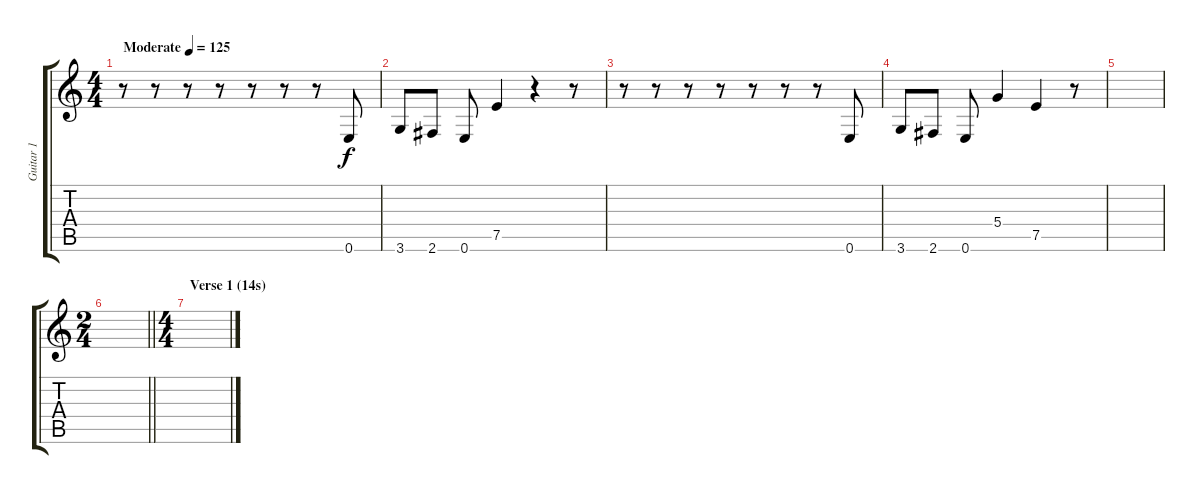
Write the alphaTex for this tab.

\track ("Guitar 1" "Guitar 1") {instrument distortionguitar}
\staff {score tabs}
\tuning (E4 B3 G3 D3 A2 E2) {hide}
\ts (4 4)
\tempo (125 "Moderate")
\clef g2
\ks c
r.8{dy f instrument distortionguitar} r.8 r.8 r.8 r.8 r.8 r.8 0.6.8 |
3.6.8 2.6.8 0.6.8 7.5.4 r.4 r.8 |
r.8 r.8 r.8 r.8 r.8 r.8 r.8 0.6.8 |
3.6.8 2.6.8 0.6.8 5.4.4 7.5.4 r.8 |
|
\ts (2 4)
\barLineRight lightlight
|
\ts (4 4)
\section ("" "Verse 1 (14s)")
